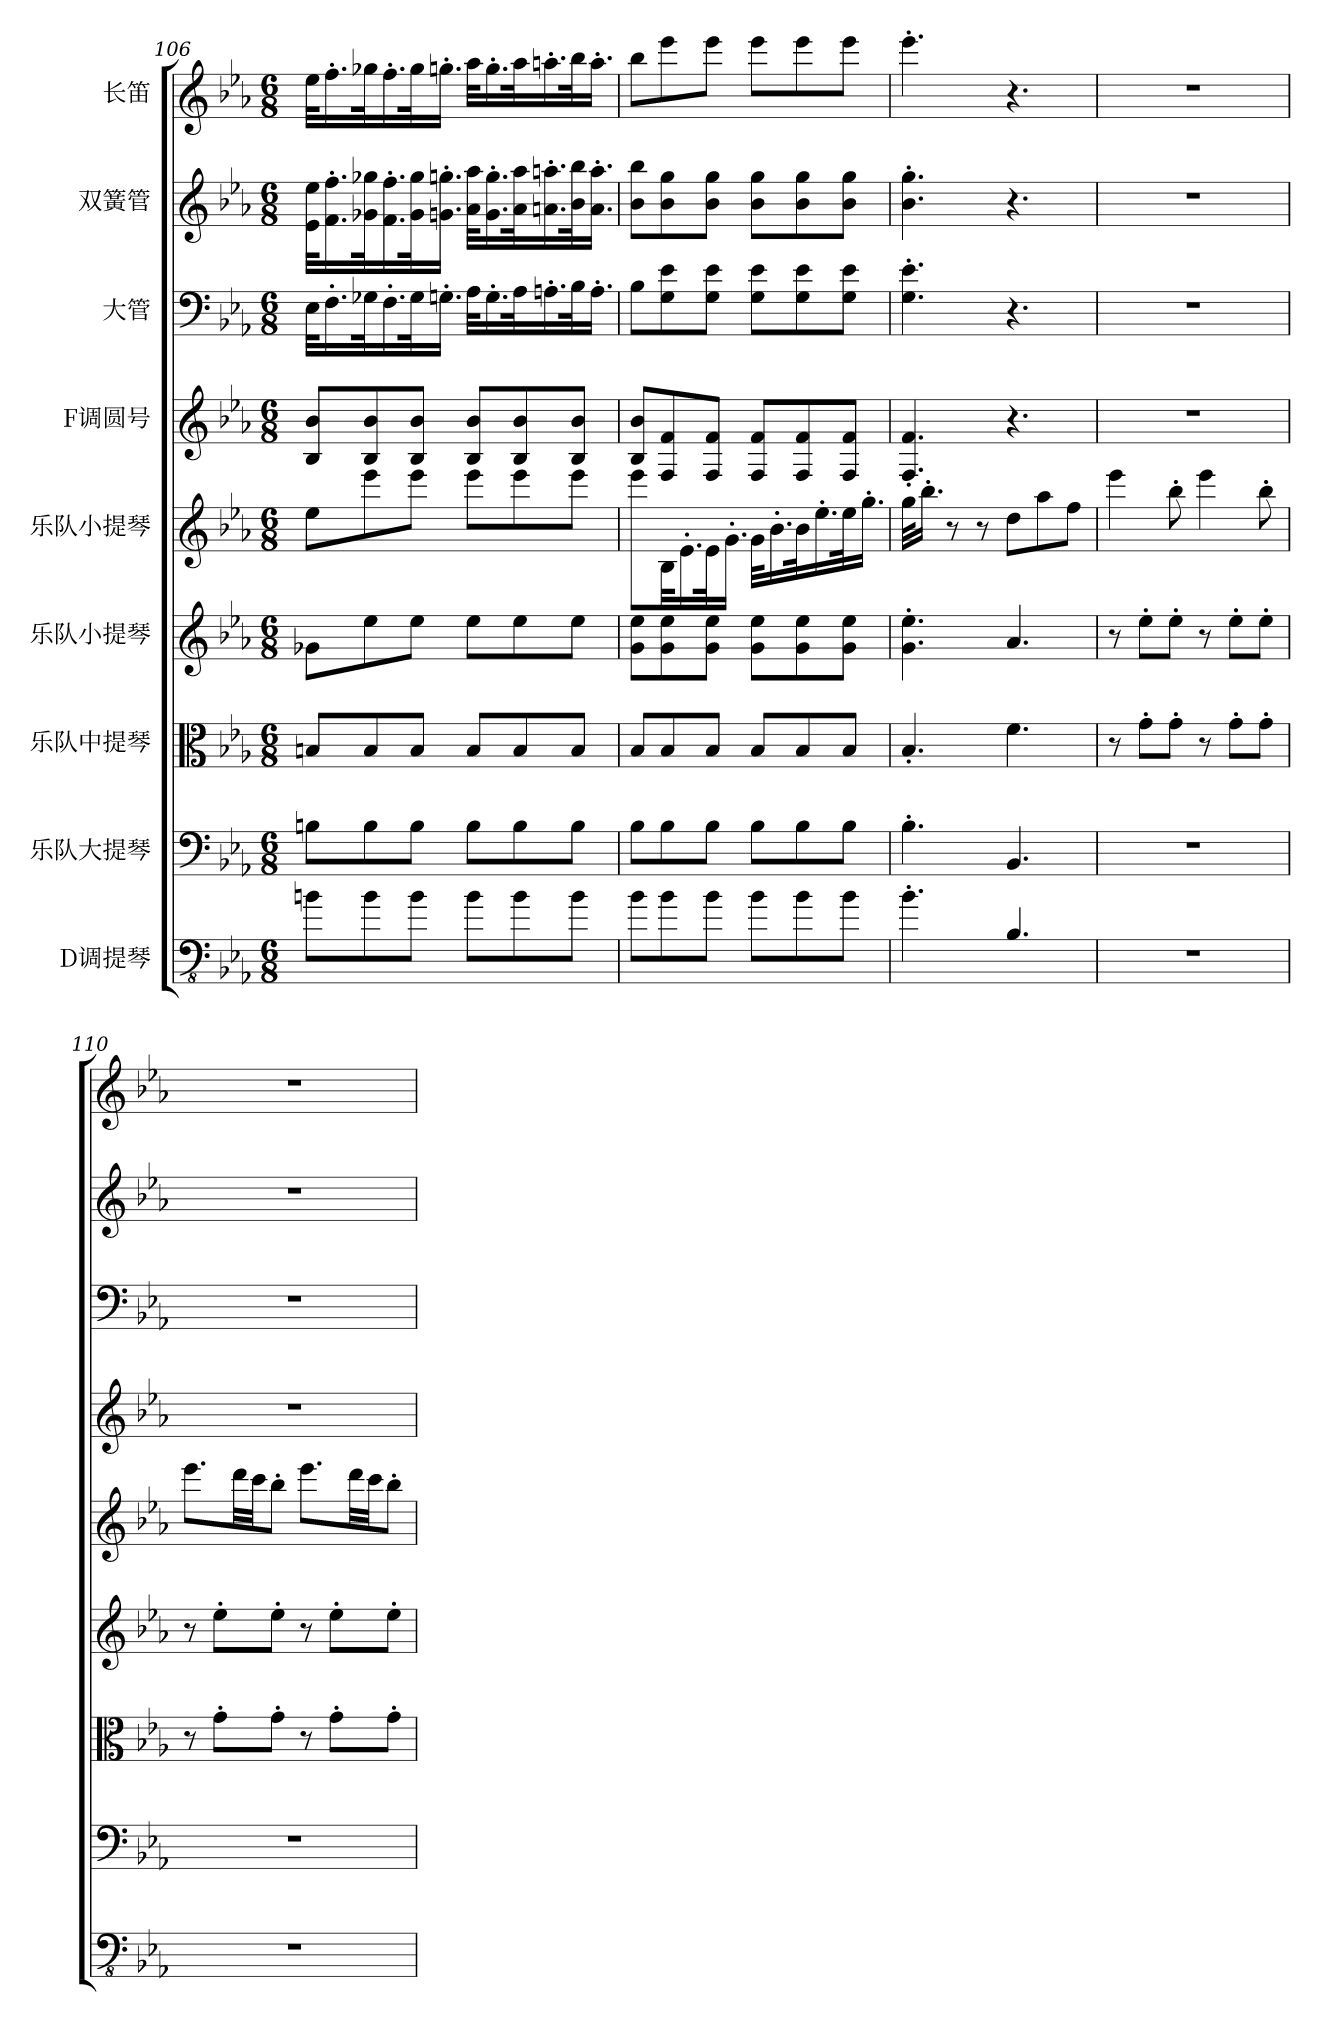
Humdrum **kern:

**kern	**kern	**kern	**kern	**kern	**kern	**kern	**kern	**kern
*part9	*part8	*part7	*part6	*part5	*part4	*part3	*part2	*part1
*staff9	*staff8	*staff7	*staff6	*staff5	*staff4	*staff3	*staff2	*staff1
*I"D调提琴	*I"乐队大提琴	*I"乐队中提琴	*I"乐队小提琴	*I"乐队小提琴	*I"F调圆号	*I"大管	*I"双簧管	*I"长笛
*clefFv4	*clefF4	*clefC3	*clefG2	*clefG2	*clefG2	*clefF4	*clefG2	*clefG2
*ITrd7c12	*	*	*	*	*ITrd4c7	*	*	*
*k[b-e-a-]	*k[b-e-a-]	*k[b-e-a-]	*k[b-e-a-]	*k[b-e-a-]	*k[b-e-a-d-]	*k[b-e-a-]	*k[b-e-a-]	*k[b-e-a-]
*M6/8	*M6/8	*M6/8	*M6/8	*M6/8	*M6/8	*M6/8	*M6/8	*M6/8
=106	=106	=106	=106	=106	=106	=106	=106	=106
8BBn\L	8Bn\L	8Bn/L	8g-X\L	8ee-\L	8E-/ 8e-/L	32E-\KLL	32e-\ 32ee-\KLL	32ee-\KLL
.	.	.	.	.	.	16.F'\	16.f\' 16.ff\'	16.ff'\
8BB\	8B\	8B/	8ee-\	8eee-\	8E-/ 8e-/	32G-X\K	32g-X\ 32gg-X\K	32gg-X\K
.	.	.	.	.	.	16.F'\	16.f\' 16.ff\'	16.ff'\
8BB\J	8B\J	8B/J	8ee-\J	8eee-\J	8E-/ 8e-/J	32G-\K	32g-\ 32gg-\K	32gg-\K
.	.	.	.	.	.	16.Gn'\JJ	16.gn\' 16.ggn\'JJ	16.ggn'\JJ
8BB\L	8B\L	8B/L	8ee-\L	8eee-\L	8E-/ 8e-/L	32A-\KLL	32a-\ 32aa-\KLL	32aa-\KLL
.	.	.	.	.	.	16.G'\	16.g\' 16.gg\'	16.gg'\
8BB\	8B\	8B/	8ee-\	8eee-\	8E-/ 8e-/	32A-\K	32a-\ 32aa-\K	32aa-\K
.	.	.	.	.	.	16.An'\	16.an\' 16.aan\'	16.aan'\
8BB\J	8B\J	8B/J	8ee-\J	8eee-\J	8E-/ 8e-/J	32B-\K	32b-\ 32bb-\K	32bb-\K
.	.	.	.	.	.	16.A'\JJ	16.a\' 16.aa\'JJ	16.aa'\JJ
!!LO:PB:g=z
=107	=107	=107	=107	=107	=107	=107	=107	=107
8BB-\L	8B-\L	8B-/L	8g\ 8ee-\L	8eee-\L	8E-/ 8e-/L	8B-\L	8b-\ 8bb-\L	8bb-\L
8BB-\	8B-\	8B-/	8g\ 8ee-\	32B-\KL	8BB-/ 8B-/	8G\ 8e-\	8b-\ 8gg\	8eee-\
.	.	.	.	16.e-'\	.	.	.	.
8BB-\J	8B-\J	8B-/J	8g\ 8ee-\J	32e-\K	8BB-/ 8B-/J	8G\ 8e-\J	8b-\ 8gg\J	8eee-\J
.	.	.	.	16.g'\JJ	.	.	.	.
8BB-\L	8B-\L	8B-/L	8g\ 8ee-\L	32g\KLL	8BB-/ 8B-/L	8G\ 8e-\L	8b-\ 8gg\L	8eee-\L
.	.	.	.	16.b-'\	.	.	.	.
8BB-\	8B-\	8B-/	8g\ 8ee-\	32b-\K	8BB-/ 8B-/	8G\ 8e-\	8b-\ 8gg\	8eee-\
.	.	.	.	16.ee-'\	.	.	.	.
8BB-\J	8B-\J	8B-/J	8g\ 8ee-\J	32ee-\K	8BB-/ 8B-/J	8G\ 8e-\J	8b-\ 8gg\J	8eee-\J
.	.	.	.	16.gg'\JJ	.	.	.	.
=108	=108	=108	=108	=108	=108	=108	=108	=108
4.BB-'\	4.B-'\	4.B-'/	4.g\' 4.ee-\'	32gg\KLL	4.BB-/' 4.B-/'	4.G\' 4.e-\'	4.b-\' 4.gg\'	4.eee-'\
.	.	.	.	16.bb-'\JJ	.	.	.	.
.	.	.	.	8r	.	.	.	.
.	.	.	.	8r	.	.	.	.
4.BBB-/	4.BB-/	4.f\	4.a-/	8dd\L	4.r	4.r	4.r	4.r
.	.	.	.	8aa-\	.	.	.	.
.	.	.	.	8ff\J	.	.	.	.
=109	=109	=109	=109	=109	=109	=109	=109	=109
*	*	*	*	*	*	*	*	*MM47
2.r	2.r	8r	8r	4eee-\	2.r	2.r	2.r	2.r
.	.	8g'\L	8ee-'\L	.	.	.	.	.
.	.	8g'\J	8ee-'\J	8bb-'\	.	.	.	.
.	.	8r	8r	4eee-\	.	.	.	.
.	.	8g'\L	8ee-'\L	.	.	.	.	.
.	.	8g'\J	8ee-'\J	8bb-'\	.	.	.	.
=110	=110	=110	=110	=110	=110	=110	=110	=110
2.r	2.r	8r	8r	8.eee-\L	2.r	2.r	2.r	2.r
.	.	8g'\L	8ee-'\L	.	.	.	.	.
.	.	.	.	32ddd\LL	.	.	.	.
.	.	.	.	32ccc\JJ	.	.	.	.
.	.	8g'\J	8ee-'\J	8bb-'\J	.	.	.	.
.	.	8r	8r	8.eee-\L	.	.	.	.
.	.	8g'\L	8ee-'\L	.	.	.	.	.
.	.	.	.	32ddd\LL	.	.	.	.
.	.	.	.	32ccc\JJ	.	.	.	.
.	.	8g'\J	8ee-'\J	8bb-'\J	.	.	.	.
=	=	=	=	=	=	=	=	=
*-	*-	*-	*-	*-	*-	*-	*-	*-
